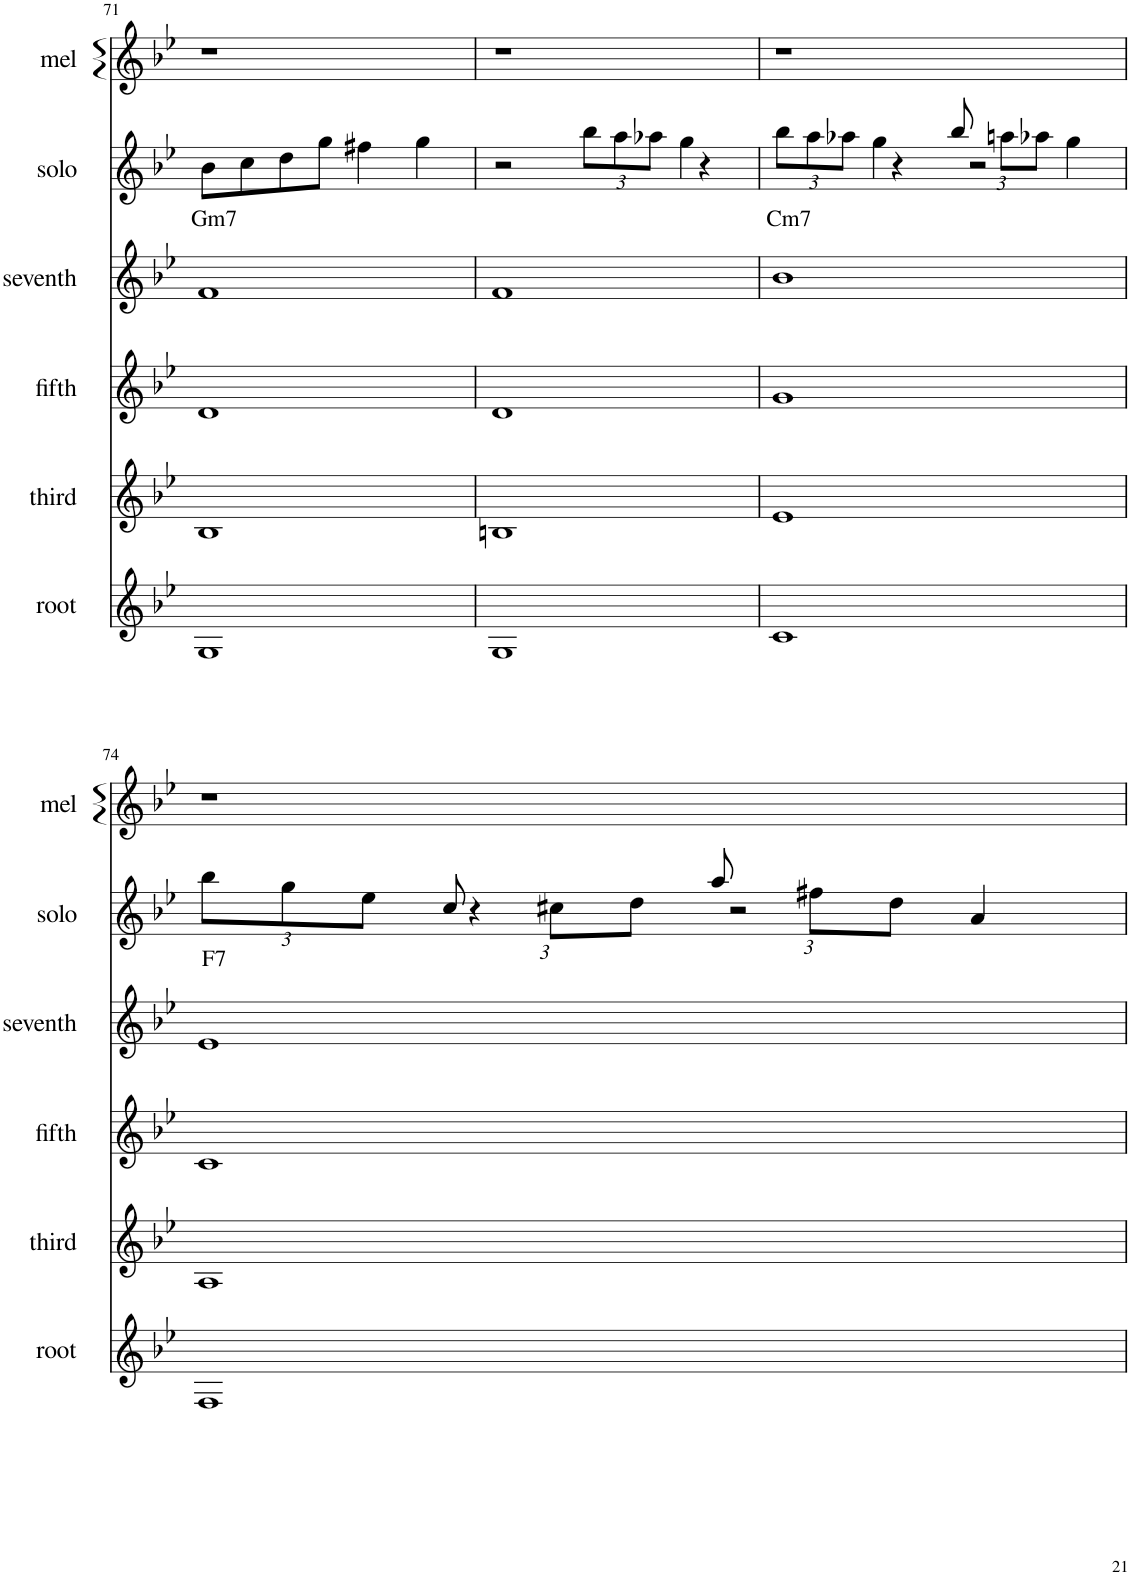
**kern	**kern	**kern	**kern	**kern	**text	**kern
*part6	*part5	*part4	*part3	*part2	*part2	*part1
*staff6	*staff5	*staff4	*staff3	*staff2	*staff2	*staff1
*I"root	*I"third	*I"fifth	*I"seventh	*I"solo	*	*I"mel
*I'root	*I'third	*I'fifth	*I'seventh	*I'solo	*	*I'mel
!!LO:PB:g=z
*clefG2	*clefG2	*clefG2	*clefG2	*clefG2	*	*clefG2
*k[b-e-]	*k[b-e-]	*k[b-e-]	*k[b-e-]	*k[b-e-]	*	*k[b-e-]
*M4/4	*M4/4	*M4/4	*M4/4	*M4/4	*	*M4/4
=71	=71	=71	=71	=71	=71	=71
!	!	!	!	!	!LO:LY:b	!
1G	1B-	1d	1f	8b-\L	Gm7	1r
.	.	.	.	8cc\	.	.
.	.	.	.	8dd\	.	.
.	.	.	.	8gg\J	.	.
.	.	.	.	4ff#X\	.	.
.	.	.	.	4gg\	.	.
=72	=72	=72	=72	=72	=72	=72
1G	1Bn	1d	1f	2r	.	1r
*	*	*	*	*Xbrackettup	*	*
.	.	.	.	12bb-\L	.	.
.	.	.	.	12aa\	.	.
.	.	.	.	12aa-X\J	.	.
.	.	.	.	4gg\	.	.
4ryy	4ryy	4ryy	4ryy	4r	.	4ryy
=73	=73	=73	=73	=73	=73	=73
!	!	!	!	!	!LO:LY:b	!
1c	1e-	1g	1b-	12bb-\L	Cm7	1r
.	.	.	.	12aa\	.	.
.	.	.	.	12aa-X\J	.	.
.	.	.	.	4gg\	.	.
.	.	.	.	4r	.	.
.	.	.	.	12bb-/	.	.
.	.	.	.	2r	.	.
2.ryy	2.ryy	2.ryy	2.ryy	.	.	2.ryy
.	.	.	.	12aan\L	.	.
.	.	.	.	12aa-X\J	.	.
.	.	.	.	4gg\	.	.
!!LO:LB:g=z
=74	=74	=74	=74	=74	=74	=74
!	!	!	!	!	!LO:LY:b	!
1F	1A	1c	1e-	12bb-\L	F7	1r
.	.	.	.	12gg\	.	.
.	.	.	.	12ee-\J	.	.
.	.	.	.	12cc/	.	.
.	.	.	.	4r	.	.
.	.	.	.	12cc#X\L	.	.
.	.	.	.	12dd\J	.	.
.	.	.	.	12aa/	.	.
.	.	.	.	2r	.	.
2.ryy	2.ryy	2.ryy	2.ryy	.	.	2.ryy
.	.	.	.	12ff#X\L	.	.
.	.	.	.	12dd\J	.	.
.	.	.	.	4a/	.	.
=	=	=	=	=	=	=
*-	*-	*-	*-	*-	*-	*-
